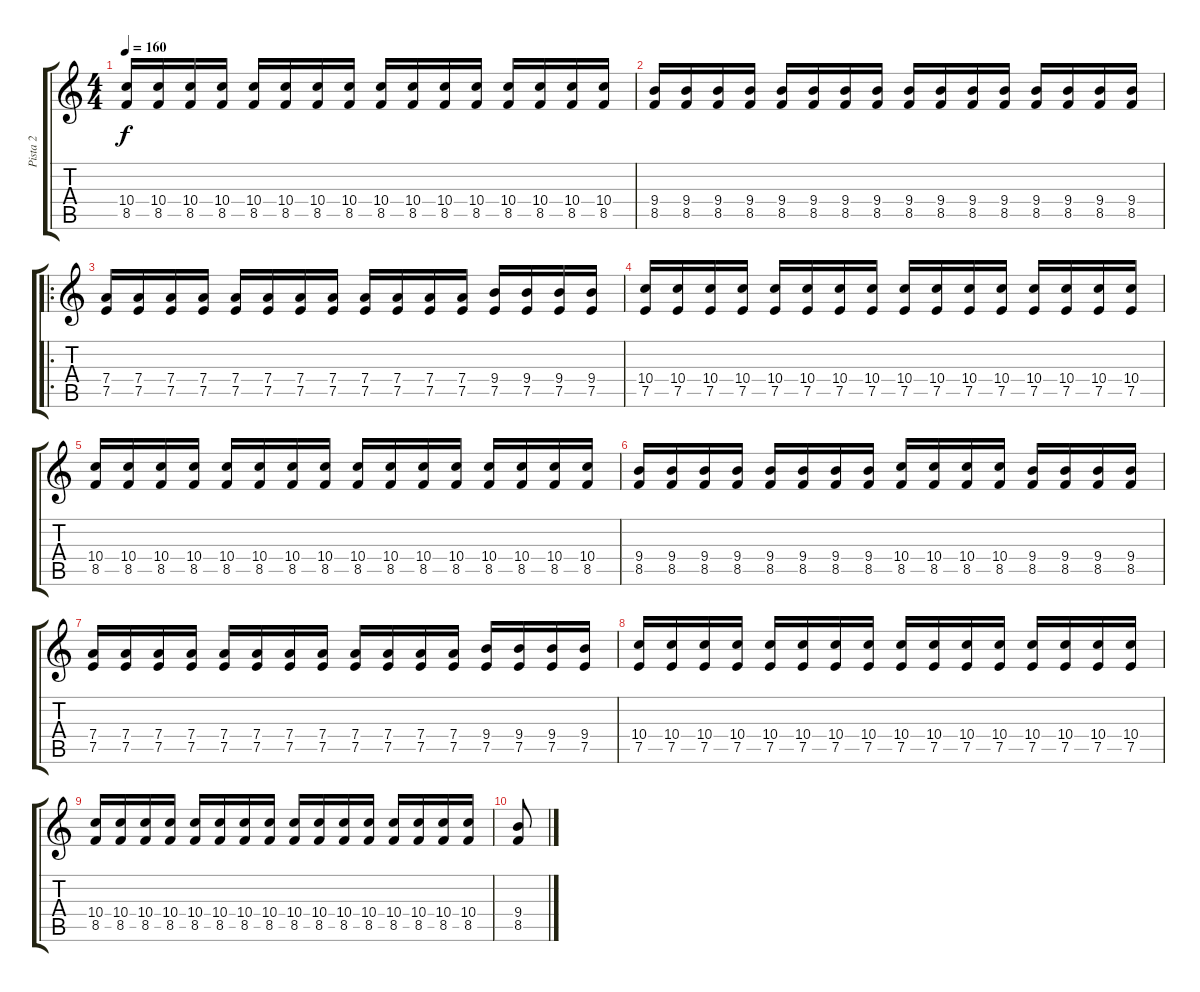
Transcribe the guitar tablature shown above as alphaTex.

\track ("Pista 2" "Pista 2") {instrument distortionguitar}
\staff {score tabs}
\tuning (E4 B3 G3 D3 A2 E2) {hide}
\ts (4 4)
\tempo 160
\clef g2
\ks c
(10.4 8.5).16{dy f} (10.4 8.5).16 (10.4 8.5).16 (10.4 8.5).16 (10.4 8.5).16 (10.4 8.5).16 (10.4 8.5).16 (10.4 8.5).16 (10.4 8.5).16 (10.4 8.5).16 (10.4 8.5).16 (10.4 8.5).16 (10.4 8.5).16 (10.4 8.5).16 (10.4 8.5).16 (10.4 8.5).16 |
(9.4 8.5).16 (9.4 8.5).16 (9.4 8.5).16 (9.4 8.5).16 (9.4 8.5).16 (9.4 8.5).16 (9.4 8.5).16 (9.4 8.5).16 (9.4 8.5).16 (9.4 8.5).16 (9.4 8.5).16 (9.4 8.5).16 (9.4 8.5).16 (9.4 8.5).16 (9.4 8.5).16 (9.4 8.5).16 |
\ro
(7.4 7.5).16 (7.4 7.5).16 (7.4 7.5).16 (7.4 7.5).16 (7.4 7.5).16 (7.4 7.5).16 (7.4 7.5).16 (7.4 7.5).16 (7.4 7.5).16 (7.4 7.5).16 (7.4 7.5).16 (7.4 7.5).16 (9.4 7.5).16 (9.4 7.5).16 (9.4 7.5).16 (9.4 7.5).16 |
(10.4 7.5).16 (10.4 7.5).16 (10.4 7.5).16 (10.4 7.5).16 (10.4 7.5).16 (10.4 7.5).16 (10.4 7.5).16 (10.4 7.5).16 (10.4 7.5).16 (10.4 7.5).16 (10.4 7.5).16 (10.4 7.5).16 (10.4 7.5).16 (10.4 7.5).16 (10.4 7.5).16 (10.4 7.5).16 |
(10.4 8.5).16 (10.4 8.5).16 (10.4 8.5).16 (10.4 8.5).16 (10.4 8.5).16 (10.4 8.5).16 (10.4 8.5).16 (10.4 8.5).16 (10.4 8.5).16 (10.4 8.5).16 (10.4 8.5).16 (10.4 8.5).16 (10.4 8.5).16 (10.4 8.5).16 (10.4 8.5).16 (10.4 8.5).16 |
(9.4 8.5).16 (9.4 8.5).16 (9.4 8.5).16 (9.4 8.5).16 (9.4 8.5).16 (9.4 8.5).16 (9.4 8.5).16 (9.4 8.5).16 (10.4 8.5).16 (10.4 8.5).16 (10.4 8.5).16 (10.4 8.5).16 (9.4 8.5).16 (9.4 8.5).16 (9.4 8.5).16 (9.4 8.5).16 |
(7.4 7.5).16 (7.4 7.5).16 (7.4 7.5).16 (7.4 7.5).16 (7.4 7.5).16 (7.4 7.5).16 (7.4 7.5).16 (7.4 7.5).16 (7.4 7.5).16 (7.4 7.5).16 (7.4 7.5).16 (7.4 7.5).16 (9.4 7.5).16 (9.4 7.5).16 (9.4 7.5).16 (9.4 7.5).16 |
(10.4 7.5).16 (10.4 7.5).16 (10.4 7.5).16 (10.4 7.5).16 (10.4 7.5).16 (10.4 7.5).16 (10.4 7.5).16 (10.4 7.5).16 (10.4 7.5).16 (10.4 7.5).16 (10.4 7.5).16 (10.4 7.5).16 (10.4 7.5).16 (10.4 7.5).16 (10.4 7.5).16 (10.4 7.5).16 |
(10.4 8.5).16 (10.4 8.5).16 (10.4 8.5).16 (10.4 8.5).16 (10.4 8.5).16 (10.4 8.5).16 (10.4 8.5).16 (10.4 8.5).16 (10.4 8.5).16 (10.4 8.5).16 (10.4 8.5).16 (10.4 8.5).16 (10.4 8.5).16 (10.4 8.5).16 (10.4 8.5).16 (10.4 8.5).16 |
(9.4 8.5).8
